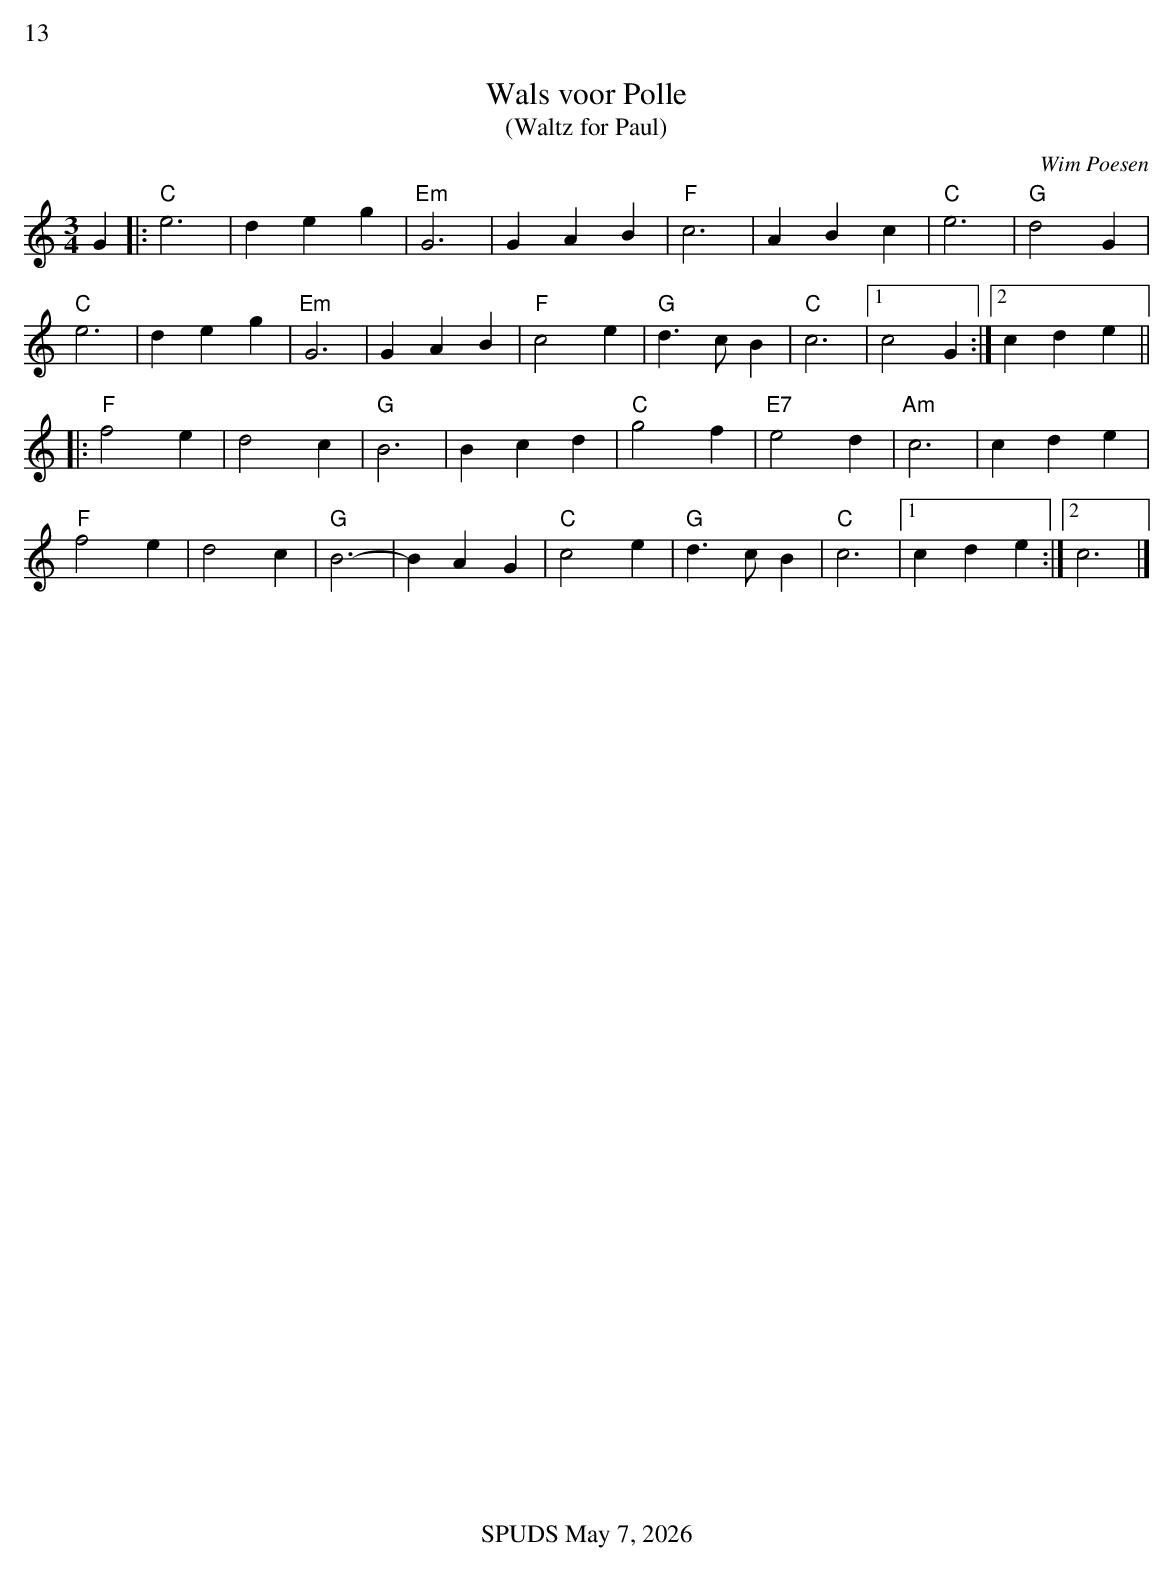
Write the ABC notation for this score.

X:1
%%text 13
T:Wals voor Polle
T:(Waltz for Paul)
C:Wim Poesen
M:3/4
L:1/4
K:C
G |: "C" e3 | d e g | "Em" G3 | G A B | "F" c3 | A B c | "C" e3 | "G" d2 G |
"C" e3 | d e g |"Em" G3 | G A B | "F" c2 e | "G" d3/ c/ B | "C" c3 |1 c2 G :|2 c d e ||
|: "F" f2 e |d2 c |"G" B3 |B c d | "C" g2 f |"E7" e2 d |"Am" c3 | c d e |
"F" f2 e | d2 c |"G" B3- | B A G | "C" c2 e | "G" d3/ c/ B | "C" c3 |1 c d e :|2 c3 |]
